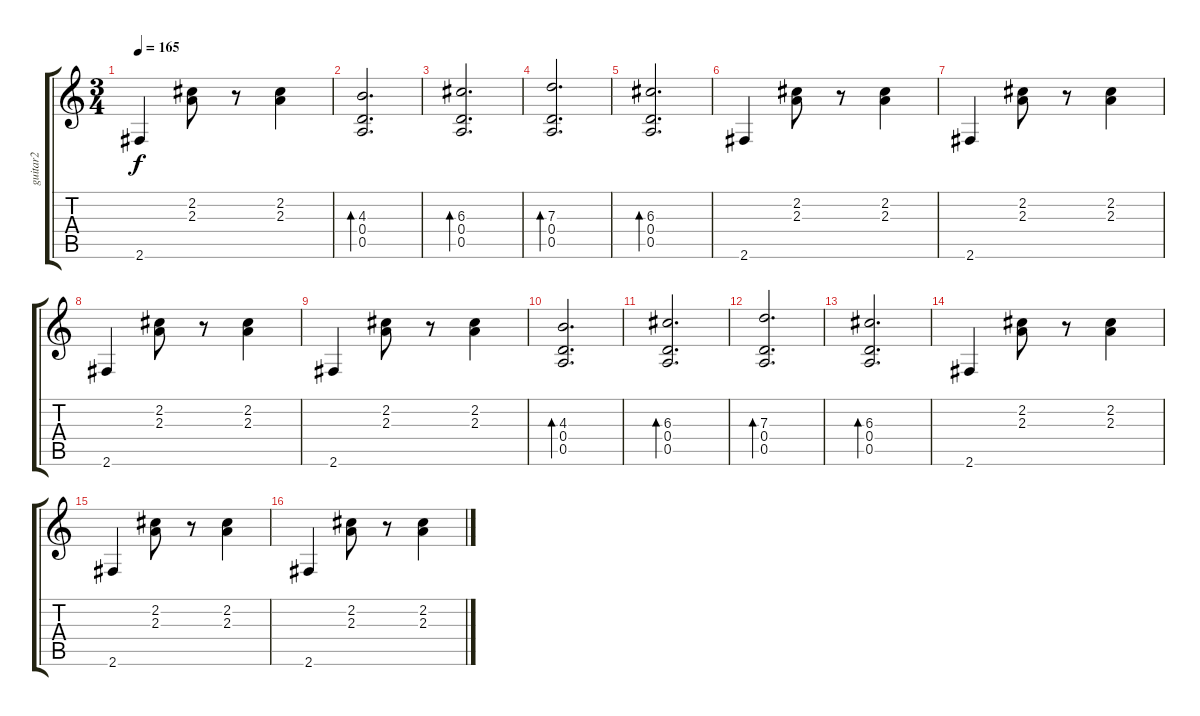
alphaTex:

\track ("guitar2" "guitar2") {instrument distortionguitar}
\staff {score tabs}
\tuning (E4 B3 G3 D3 A2 E2) {hide}
\ts (3 4)
\tempo 165
\clef g2
\ks c
2.6.4{dy f} (2.2 2.3).8 r.8 (2.2 2.3).4 |
(4.3 0.4 0.5).2{d bd 240} |
(6.3 0.4 0.5).2{d bd 240} |
(7.3 0.4 0.5).2{d bd 240} |
(6.3 0.4 0.5).2{d bd 240} |
2.6.4 (2.2 2.3).8 r.8 (2.2 2.3).4 |
2.6.4 (2.2 2.3).8 r.8 (2.2 2.3).4 |
2.6.4 (2.2 2.3).8 r.8 (2.2 2.3).4 |
2.6.4 (2.2 2.3).8 r.8 (2.2 2.3).4 |
(4.3 0.4 0.5).2{d bd 240} |
(6.3 0.4 0.5).2{d bd 240} |
(7.3 0.4 0.5).2{d bd 240} |
(6.3 0.4 0.5).2{d bd 240} |
2.6.4 (2.2 2.3).8 r.8 (2.2 2.3).4 |
2.6.4 (2.2 2.3).8 r.8 (2.2 2.3).4 |
2.6.4 (2.2 2.3).8 r.8 (2.2 2.3).4
